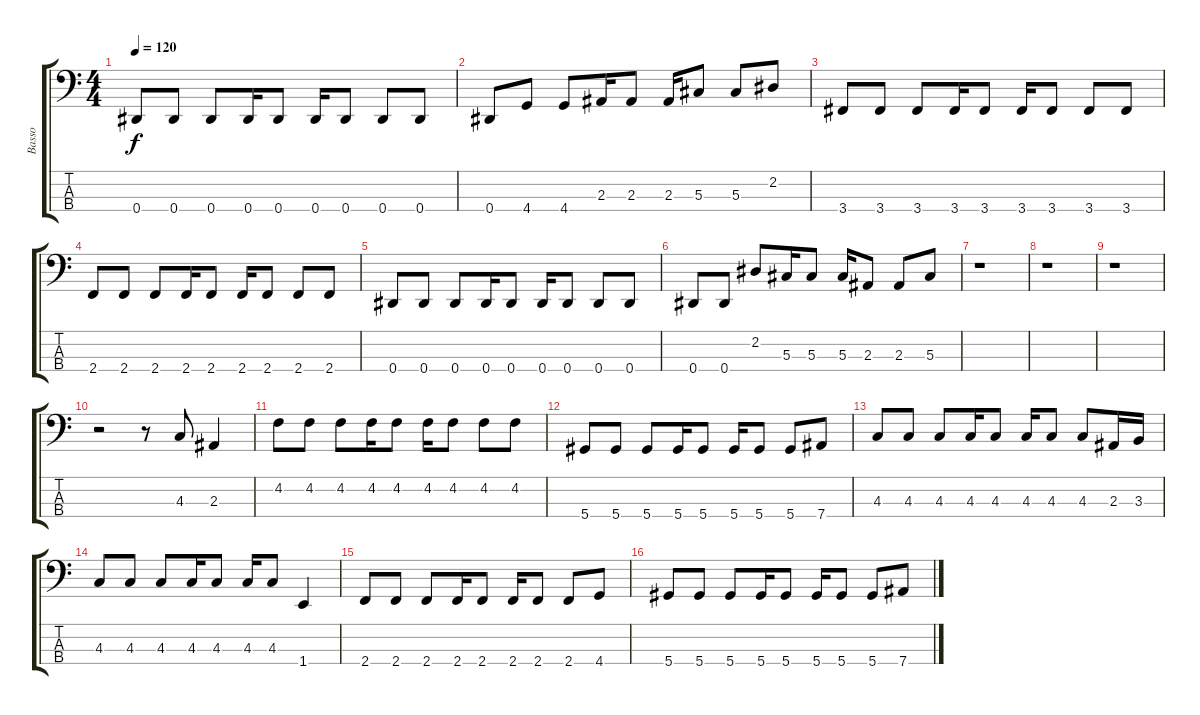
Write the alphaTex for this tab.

\track ("Basso" "Basso") {instrument electricbassfinger}
\staff {score tabs}
\tuning (Gb2 Db2 Ab1 Eb1) {hide}
\ts (4 4)
\tempo 120
\clef f4
\ks c
0.4.8{dy f} 0.4.8 0.4.8 0.4.16 0.4.8 0.4.16 0.4.8 0.4.8 0.4.8 |
0.4.8 4.4.8 4.4.8 2.3.16 2.3.8 2.3.16 5.3.8 5.3.8 2.2.8 |
3.4.8 3.4.8 3.4.8 3.4.16 3.4.8 3.4.16 3.4.8 3.4.8 3.4.8 |
2.4.8 2.4.8 2.4.8 2.4.16 2.4.8 2.4.16 2.4.8 2.4.8 2.4.8 |
0.4.8 0.4.8 0.4.8 0.4.16 0.4.8 0.4.16 0.4.8 0.4.8 0.4.8 |
0.4.8 0.4.8 2.2.8 5.3.16 5.3.8 5.3.16 2.3.8 2.3.8 5.3.8 |
r.1 |
r.1 |
r.1 |
r.2 r.8 4.3.8 2.3.4 |
4.2.8 4.2.8 4.2.8 4.2.16 4.2.8 4.2.16 4.2.8 4.2.8 4.2.8 |
5.4.8 5.4.8 5.4.8 5.4.16 5.4.8 5.4.16 5.4.8 5.4.8 7.4.8 |
4.3.8 4.3.8 4.3.8 4.3.16 4.3.8 4.3.16 4.3.8 4.3.8 2.3.16 3.3.16 |
4.3.8 4.3.8 4.3.8 4.3.16 4.3.8 4.3.16 4.3.8 1.4.4 |
2.4.8 2.4.8 2.4.8 2.4.16 2.4.8 2.4.16 2.4.8 2.4.8 4.4.8 |
5.4.8 5.4.8 5.4.8 5.4.16 5.4.8 5.4.16 5.4.8 5.4.8 7.4.8
